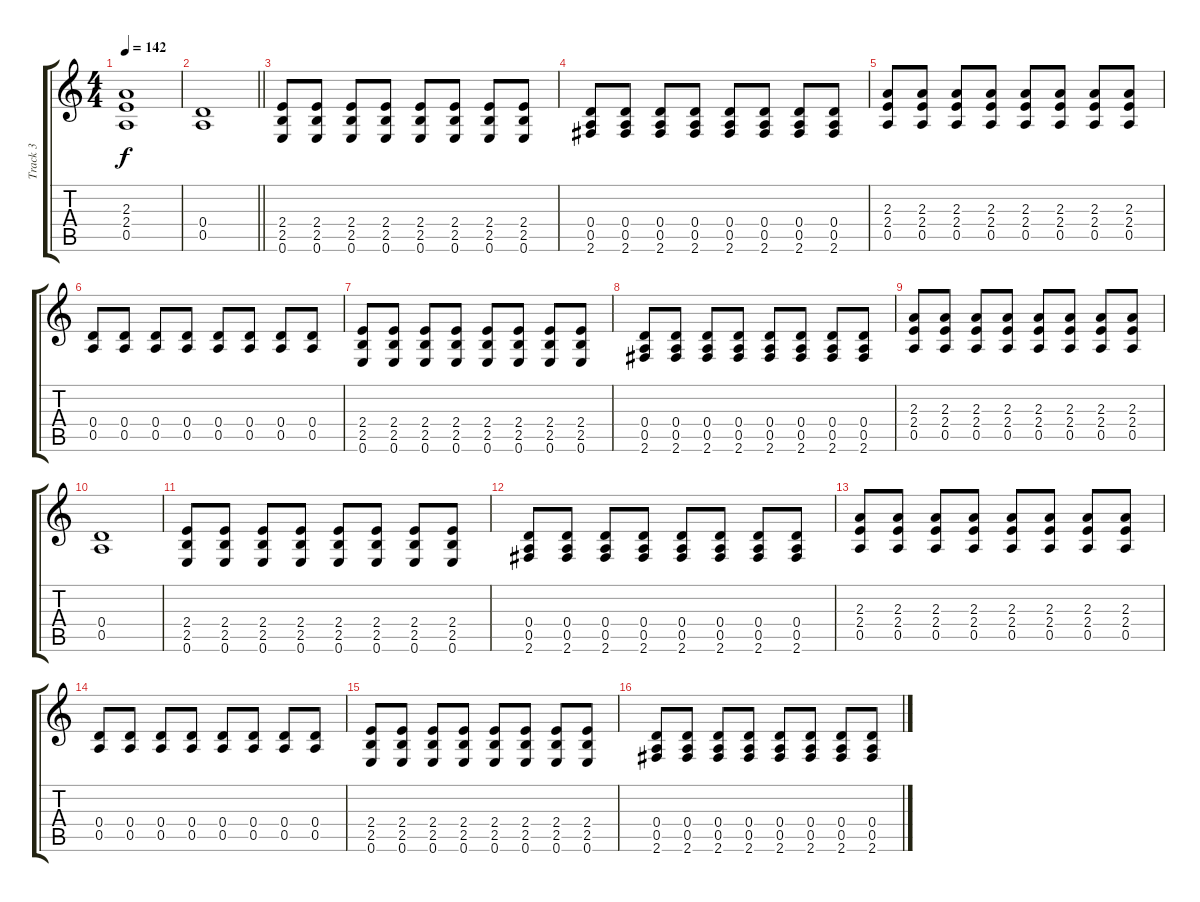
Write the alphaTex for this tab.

\track ("Track 3" "Track 3") {instrument distortionguitar}
\staff {score tabs}
\tuning (E4 B3 G3 D3 A2 E2) {hide}
\ts (4 4)
\tempo 142
\clef g2
\ks c
(2.3 2.4 0.5).1{dy f} |
\barLineRight lightlight
(0.4 0.5).1 |
(2.4 2.5 0.6).8 (2.4 2.5 0.6).8 (2.4 2.5 0.6).8 (2.4 2.5 0.6).8 (2.4 2.5 0.6).8 (2.4 2.5 0.6).8 (2.4 2.5 0.6).8 (2.4 2.5 0.6).8 |
(0.4 0.5 2.6).8 (0.4 0.5 2.6).8 (0.4 0.5 2.6).8 (0.4 0.5 2.6).8 (0.4 0.5 2.6).8 (0.4 0.5 2.6).8 (0.4 0.5 2.6).8 (0.4 0.5 2.6).8 |
(2.3 2.4 0.5).8 (2.3 2.4 0.5).8 (2.3 2.4 0.5).8 (2.3 2.4 0.5).8 (2.3 2.4 0.5).8 (2.3 2.4 0.5).8 (2.3 2.4 0.5).8 (2.3 2.4 0.5).8 |
(0.4 0.5).8 (0.4 0.5).8 (0.4 0.5).8 (0.4 0.5).8 (0.4 0.5).8 (0.4 0.5).8 (0.4 0.5).8 (0.4 0.5).8 |
(2.4 2.5 0.6).8 (2.4 2.5 0.6).8 (2.4 2.5 0.6).8 (2.4 2.5 0.6).8 (2.4 2.5 0.6).8 (2.4 2.5 0.6).8 (2.4 2.5 0.6).8 (2.4 2.5 0.6).8 |
(0.4 0.5 2.6).8 (0.4 0.5 2.6).8 (0.4 0.5 2.6).8 (0.4 0.5 2.6).8 (0.4 0.5 2.6).8 (0.4 0.5 2.6).8 (0.4 0.5 2.6).8 (0.4 0.5 2.6).8 |
(2.3 2.4 0.5).8 (2.3 2.4 0.5).8 (2.3 2.4 0.5).8 (2.3 2.4 0.5).8 (2.3 2.4 0.5).8 (2.3 2.4 0.5).8 (2.3 2.4 0.5).8 (2.3 2.4 0.5).8 |
(0.4 0.5).1 |
(2.4 2.5 0.6).8 (2.4 2.5 0.6).8 (2.4 2.5 0.6).8 (2.4 2.5 0.6).8 (2.4 2.5 0.6).8 (2.4 2.5 0.6).8 (2.4 2.5 0.6).8 (2.4 2.5 0.6).8 |
(0.4 0.5 2.6).8 (0.4 0.5 2.6).8 (0.4 0.5 2.6).8 (0.4 0.5 2.6).8 (0.4 0.5 2.6).8 (0.4 0.5 2.6).8 (0.4 0.5 2.6).8 (0.4 0.5 2.6).8 |
(2.3 2.4 0.5).8 (2.3 2.4 0.5).8 (2.3 2.4 0.5).8 (2.3 2.4 0.5).8 (2.3 2.4 0.5).8 (2.3 2.4 0.5).8 (2.3 2.4 0.5).8 (2.3 2.4 0.5).8 |
(0.4 0.5).8 (0.4 0.5).8 (0.4 0.5).8 (0.4 0.5).8 (0.4 0.5).8 (0.4 0.5).8 (0.4 0.5).8 (0.4 0.5).8 |
(2.4 2.5 0.6).8 (2.4 2.5 0.6).8 (2.4 2.5 0.6).8 (2.4 2.5 0.6).8 (2.4 2.5 0.6).8 (2.4 2.5 0.6).8 (2.4 2.5 0.6).8 (2.4 2.5 0.6).8 |
(0.4 0.5 2.6).8 (0.4 0.5 2.6).8 (0.4 0.5 2.6).8 (0.4 0.5 2.6).8 (0.4 0.5 2.6).8 (0.4 0.5 2.6).8 (0.4 0.5 2.6).8 (0.4 0.5 2.6).8
